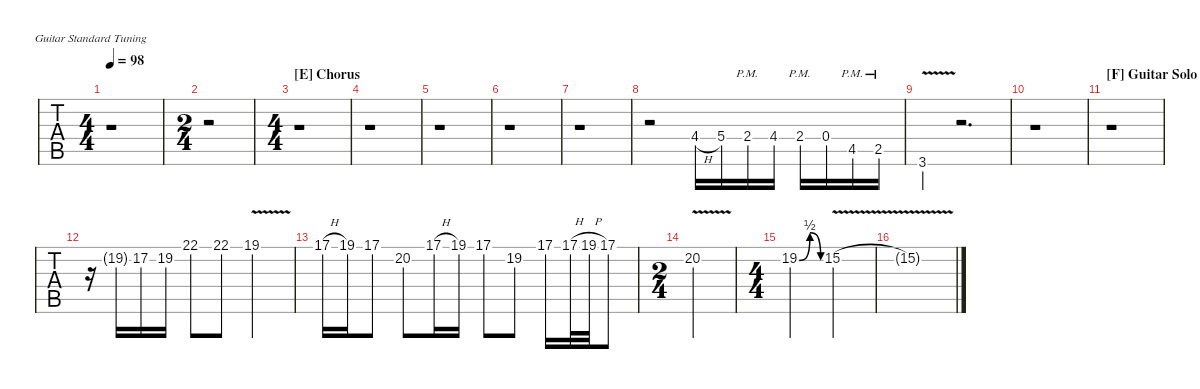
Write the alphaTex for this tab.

\defaultSystemsLayout 4
\hideDynamics
\bracketExtendMode nobrackets
\otherSystemsTrackNameOrientation horizontal
\track ("Guitar Harmonies" " ") {instrument distortionguitar}
\staff {tabs}
\tuning (E4 B3 G3 D3 A2 E2)
\ts (4 4)
\tempo 98
\clef g2
\ks eminor
r.1{dy mf} |
\ts (2 4)
\beaming (8 2 2)
r.2 |
\ts (4 4)
\beaming (8 2 2 2 2)
\section ("E" "Chorus")
r.1 |
r.1 |
r.1 |
r.1 |
r.1 |
r.2 4.4{h acc #}.16 5.4{acc forcenatural}.16 2.4{pm acc forcenatural}.16 4.4{acc #}.16 2.4{pm acc forcenatural}.16 0.4{acc forcenatural}.16 4.5{pm acc #}.16 2.5{pm acc forcenatural}.16 |
3.6{v acc forcenatural}.4{dy ppp} r.2{d} |
r.1 |
\section ("F" "Guitar Solo II")
r.1 |
r.16{instrument distortionguitar} 19.2{g acc #}.16{dy mf} 17.2{acc forcenatural}.16 19.2{acc #}.16 22.1{st acc forcenatural}.8 22.1{acc forcenatural}.8 19.1{v acc forcenatural}.2 |
17.1{h acc forcenatural}.16 19.1{acc forcenatural}.16 17.1{st acc forcenatural}.8 20.2{st acc forcenatural}.8 17.1{h acc forcenatural}.16 19.1{acc forcenatural}.16 17.1{st acc forcenatural}.8 19.2{st acc #}.8 17.1{acc forcenatural}.16 17.1{h acc forcenatural}.32 19.1{h acc forcenatural}.32 17.1{st acc forcenatural}.8 |
\ts (2 4)
\beaming (8 2 2)
20.2{v acc forcenatural}.2 |
\ts (4 4)
\beaming (8 2 2 2 2)
19.2{be (bendrelease 0 0 10.799999999999999 2 38.4 2 46.8 0) acc #}.2 15.2{v acc forcenatural}.2 |
15.2{v t acc forcenatural}.1
